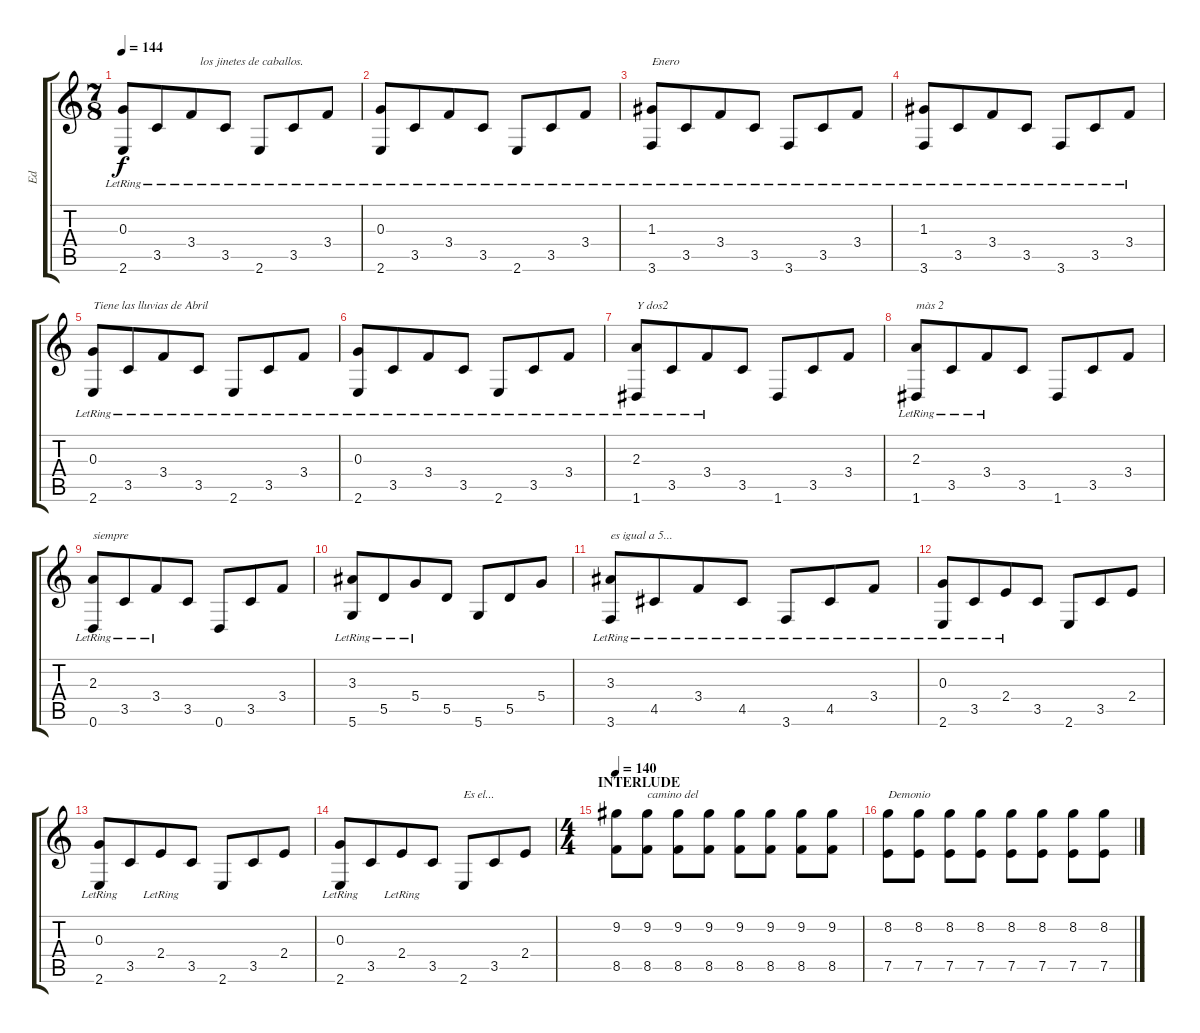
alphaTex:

\track ("Ed" "Ed") {instrument electricguitarjazz}
\staff {score tabs}
\tuning (E4 B3 G3 D3 A2 D2) {hide}
\ts (7 8)
\tempo 144
\clef g2
\ks c
(0.3{lr} 2.6{lr}).8{dy f} 3.5{lr}.8 3.4{lr}.8{txt "   los jinetes de caballos."} 3.5{lr}.8 2.6{lr}.8 3.5{lr}.8 3.4{lr}.8 |
(0.3{lr} 2.6{lr}).8 3.5{lr}.8 3.4{lr}.8 3.5{lr}.8 2.6{lr}.8 3.5{lr}.8 3.4{lr}.8 |
(1.3{lr} 3.6{lr}).8{txt "Enero"} 3.5{lr}.8 3.4{lr}.8 3.5{lr}.8 3.6{lr}.8 3.5{lr}.8 3.4{lr}.8 |
(1.3{lr} 3.6{lr}).8 3.5{lr}.8 3.4{lr}.8 3.5{lr}.8 3.6{lr}.8 3.5{lr}.8 3.4{lr}.8 |
(0.3{lr} 2.6{lr}).8{txt "Tiene las lluvias de Abril"} 3.5{lr}.8 3.4{lr}.8 3.5{lr}.8 2.6{lr}.8 3.5{lr}.8 3.4{lr}.8 |
(0.3{lr} 2.6{lr}).8 3.5{lr}.8 3.4{lr}.8 3.5{lr}.8 2.6{lr}.8 3.5{lr}.8 3.4{lr}.8 |
(2.3{lr} 1.6{lr}).8{txt "Y dos2"} 3.5{lr}.8 3.4{lr}.8 3.5.8 1.6.8 3.5.8 3.4.8 |
(2.3{lr} 1.6{lr}).8{txt "màs 2"} 3.5{lr}.8 3.4{lr}.8 3.5.8 1.6.8 3.5.8 3.4.8 |
(2.3{lr} 0.6{lr}).8{txt "siempre"} 3.5{lr}.8 3.4{lr}.8 3.5.8 0.6.8 3.5.8 3.4.8 |
(3.3{lr} 5.6{lr}).8 5.5{lr}.8 5.4{lr}.8 5.5.8 5.6.8 5.5.8 5.4.8 |
(3.3{lr} 3.6{lr}).8{txt "es igual a 5..."} 4.5{lr}.8 3.4{lr}.8 4.5{lr}.8 3.6{lr}.8 4.5{lr}.8 3.4{lr}.8 |
(0.3{lr} 2.6{lr}).8 3.5{lr}.8 2.4{lr}.8 3.5.8 2.6.8 3.5.8 2.4.8 |
(0.3{lr} 2.6{lr}).8 3.5.8 2.4{lr}.8 3.5.8 2.6.8 3.5.8 2.4.8 |
(0.3{lr} 2.6{lr}).8 3.5.8 2.4{lr}.8 3.5.8 2.6.8{txt "Es el..."} 3.5.8 2.4.8 |
\ts (4 4)
\section ("" "INTERLUDE")
\tempo 140
(9.2 8.5).8 (9.2 8.5).8{txt "camino del"} (9.2 8.5).8 (9.2 8.5).8 (9.2 8.5).8 (9.2 8.5).8 (9.2 8.5).8 (9.2 8.5).8 |
(8.2 7.5).8{txt "Demonio"} (8.2 7.5).8 (8.2 7.5).8 (8.2 7.5).8 (8.2 7.5).8 (8.2 7.5).8 (8.2 7.5).8 (8.2 7.5).8
